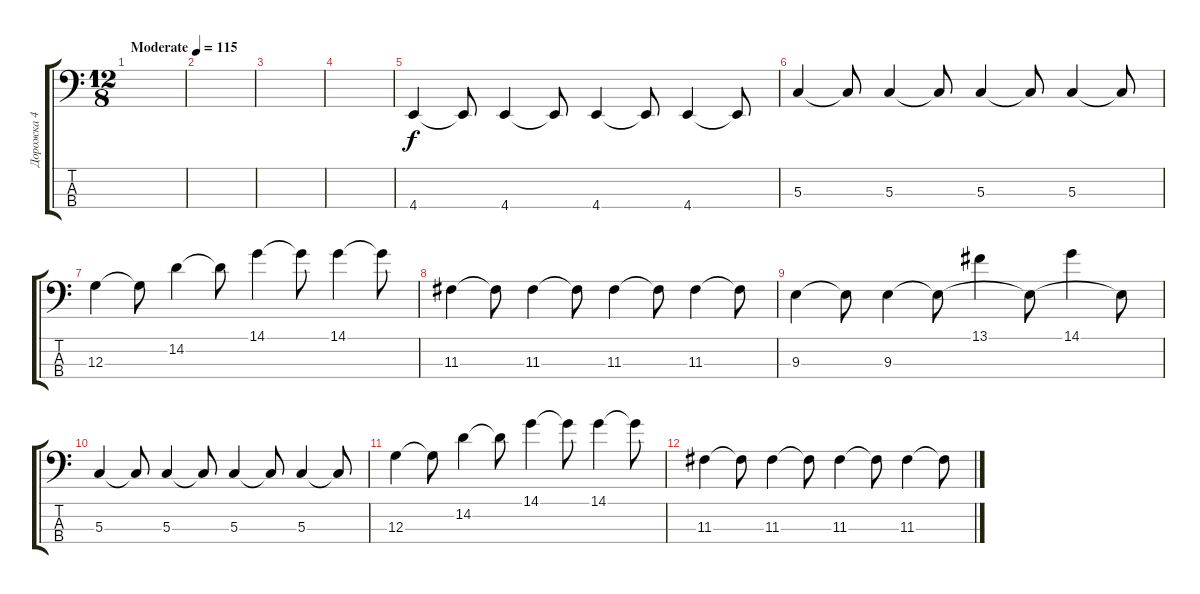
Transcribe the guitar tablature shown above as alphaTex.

\track ("Дорожка 4" "Дорожка 4") {instrument electricbassfinger}
\staff {score tabs}
\tuning (F2 C2 G1 C1) {hide}
\ts (12 8)
\tempo (115 "Moderate")
\clef f4
\ks c
|
|
|
|
4.4.4 4.4{t}.8 4.4.4 4.4{t}.8 4.4.4 4.4{t}.8 4.4.4 4.4{t}.8 |
5.3.4 5.3{t}.8 5.3.4 5.3{t}.8 5.3.4 5.3{t}.8 5.3.4 5.3{t}.8 |
12.3.4 12.3{t}.8 14.2.4 14.2{t}.8 14.1.4 14.1{t}.8 14.1.4 14.1{t}.8 |
11.3.4 11.3{t}.8 11.3.4 11.3{t}.8 11.3.4 11.3{t}.8 11.3.4 11.3{t}.8 |
9.3.4 9.3{t}.8 9.3.4 9.3{t}.8 13.1.4 9.3{t}.8 14.1.4 9.3{t}.8 |
5.3.4 5.3{t}.8 5.3.4 5.3{t}.8 5.3.4 5.3{t}.8 5.3.4 5.3{t}.8 |
12.3.4 12.3{t}.8 14.2.4 14.2{t}.8 14.1.4 14.1{t}.8 14.1.4 14.1{t}.8 |
11.3.4 11.3{t}.8 11.3.4 11.3{t}.8 11.3.4 11.3{t}.8 11.3.4 11.3{t}.8
